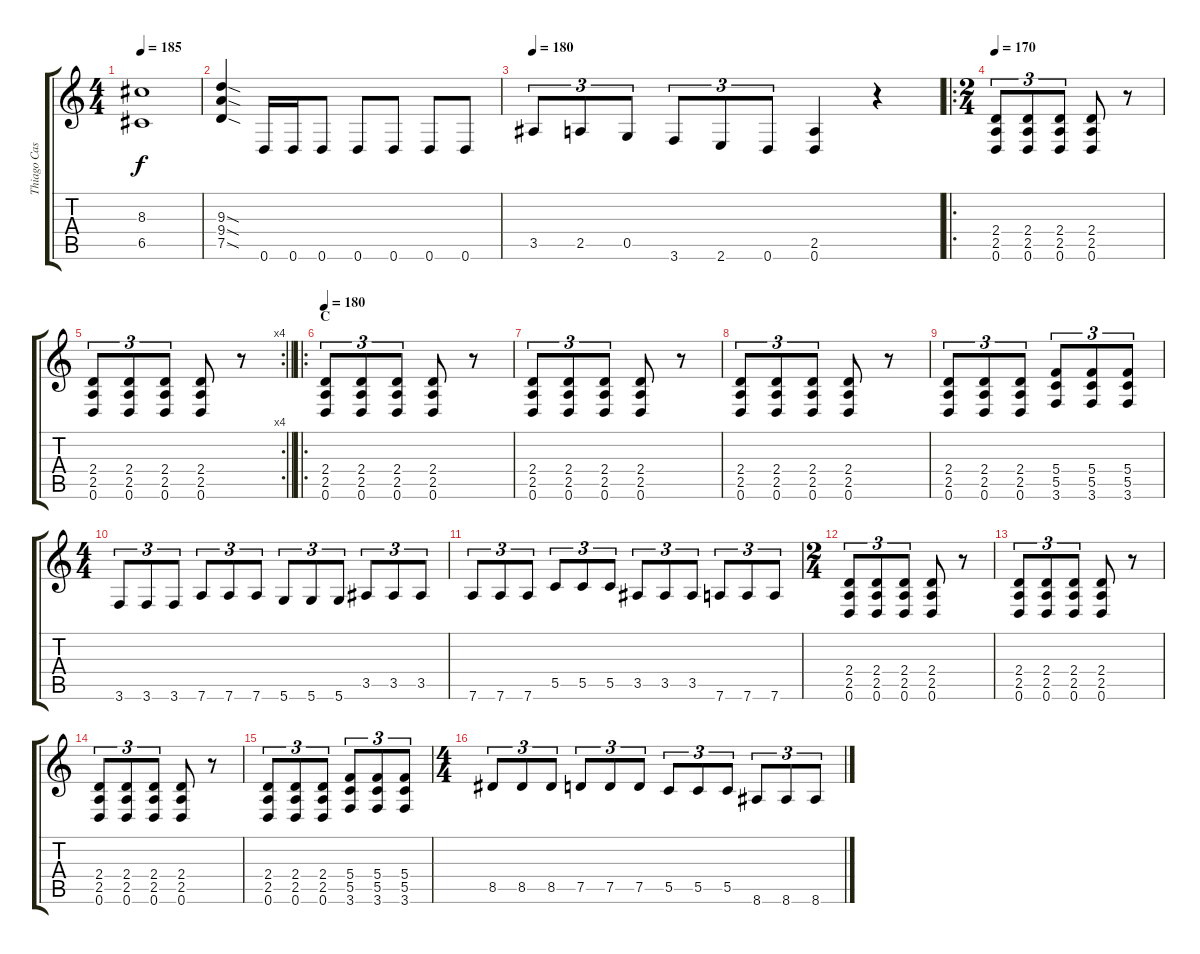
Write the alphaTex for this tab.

\track ("Thiago Castro" "Thiago Cas") {instrument distortionguitar}
\staff {score tabs}
\tuning (D4 A3 F3 C3 G2 D2) {hide}
\ts (4 4)
\tempo 185
\clef g2
\ks c
(8.3 6.5).1{dy f} |
(9.3{sod} 9.4{sod} 7.5{sod}).4 0.6.16 0.6.16 0.6.8 0.6.8 0.6.8 0.6.8 0.6.8 |
\tempo 180
3.5.8{tu (3 2)} 2.5.8{tu (3 2)} 0.5.8{tu (3 2)} 3.6.8{tu (3 2)} 2.6.8{tu (3 2)} 0.6.8{tu (3 2)} (2.5 0.6).4 r.4 |
\ro
\ts (2 4)
\tempo 170
(2.4 2.5 0.6).8{tu (3 2)} (2.4 2.5 0.6).8{tu (3 2)} (2.4 2.5 0.6).8{tu (3 2)} (2.4 2.5 0.6).8 r.8 |
\rc 4
\barLineRight lightlight
(2.4 2.5 0.6).8{tu (3 2)} (2.4 2.5 0.6).8{tu (3 2)} (2.4 2.5 0.6).8{tu (3 2)} (2.4 2.5 0.6).8 r.8 |
\ro
\section ("" "C")
\tempo 180
(2.4 2.5 0.6).8{tu (3 2)} (2.4 2.5 0.6).8{tu (3 2)} (2.4 2.5 0.6).8{tu (3 2)} (2.4 2.5 0.6).8 r.8 |
(2.4 2.5 0.6).8{tu (3 2)} (2.4 2.5 0.6).8{tu (3 2)} (2.4 2.5 0.6).8{tu (3 2)} (2.4 2.5 0.6).8 r.8 |
(2.4 2.5 0.6).8{tu (3 2)} (2.4 2.5 0.6).8{tu (3 2)} (2.4 2.5 0.6).8{tu (3 2)} (2.4 2.5 0.6).8 r.8 |
(2.4 2.5 0.6).8{tu (3 2)} (2.4 2.5 0.6).8{tu (3 2)} (2.4 2.5 0.6).8{tu (3 2)} (5.4 5.5 3.6).8{tu (3 2)} (5.4 5.5 3.6).8{tu (3 2)} (5.4 5.5 3.6).8{tu (3 2)} |
\ts (4 4)
3.6.8{tu (3 2)} 3.6.8{tu (3 2)} 3.6.8{tu (3 2)} 7.6.8{tu (3 2)} 7.6.8{tu (3 2)} 7.6.8{tu (3 2)} 5.6.8{tu (3 2)} 5.6.8{tu (3 2)} 5.6.8{tu (3 2)} 3.5.8{tu (3 2)} 3.5.8{tu (3 2)} 3.5.8{tu (3 2)} |
7.6.8{tu (3 2)} 7.6.8{tu (3 2)} 7.6.8{tu (3 2)} 5.5.8{tu (3 2)} 5.5.8{tu (3 2)} 5.5.8{tu (3 2)} 3.5.8{tu (3 2)} 3.5.8{tu (3 2)} 3.5.8{tu (3 2)} 7.6.8{tu (3 2)} 7.6.8{tu (3 2)} 7.6.8{tu (3 2)} |
\ts (2 4)
(2.4 2.5 0.6).8{tu (3 2)} (2.4 2.5 0.6).8{tu (3 2)} (2.4 2.5 0.6).8{tu (3 2)} (2.4 2.5 0.6).8 r.8 |
(2.4 2.5 0.6).8{tu (3 2)} (2.4 2.5 0.6).8{tu (3 2)} (2.4 2.5 0.6).8{tu (3 2)} (2.4 2.5 0.6).8 r.8 |
(2.4 2.5 0.6).8{tu (3 2)} (2.4 2.5 0.6).8{tu (3 2)} (2.4 2.5 0.6).8{tu (3 2)} (2.4 2.5 0.6).8 r.8 |
(2.4 2.5 0.6).8{tu (3 2)} (2.4 2.5 0.6).8{tu (3 2)} (2.4 2.5 0.6).8{tu (3 2)} (5.4 5.5 3.6).8{tu (3 2)} (5.4 5.5 3.6).8{tu (3 2)} (5.4 5.5 3.6).8{tu (3 2)} |
\ts (4 4)
8.5.8{tu (3 2)} 8.5.8{tu (3 2)} 8.5.8{tu (3 2)} 7.5.8{tu (3 2)} 7.5.8{tu (3 2)} 7.5.8{tu (3 2)} 5.5.8{tu (3 2)} 5.5.8{tu (3 2)} 5.5.8{tu (3 2)} 8.6.8{tu (3 2)} 8.6.8{tu (3 2)} 8.6.8{tu (3 2)}
